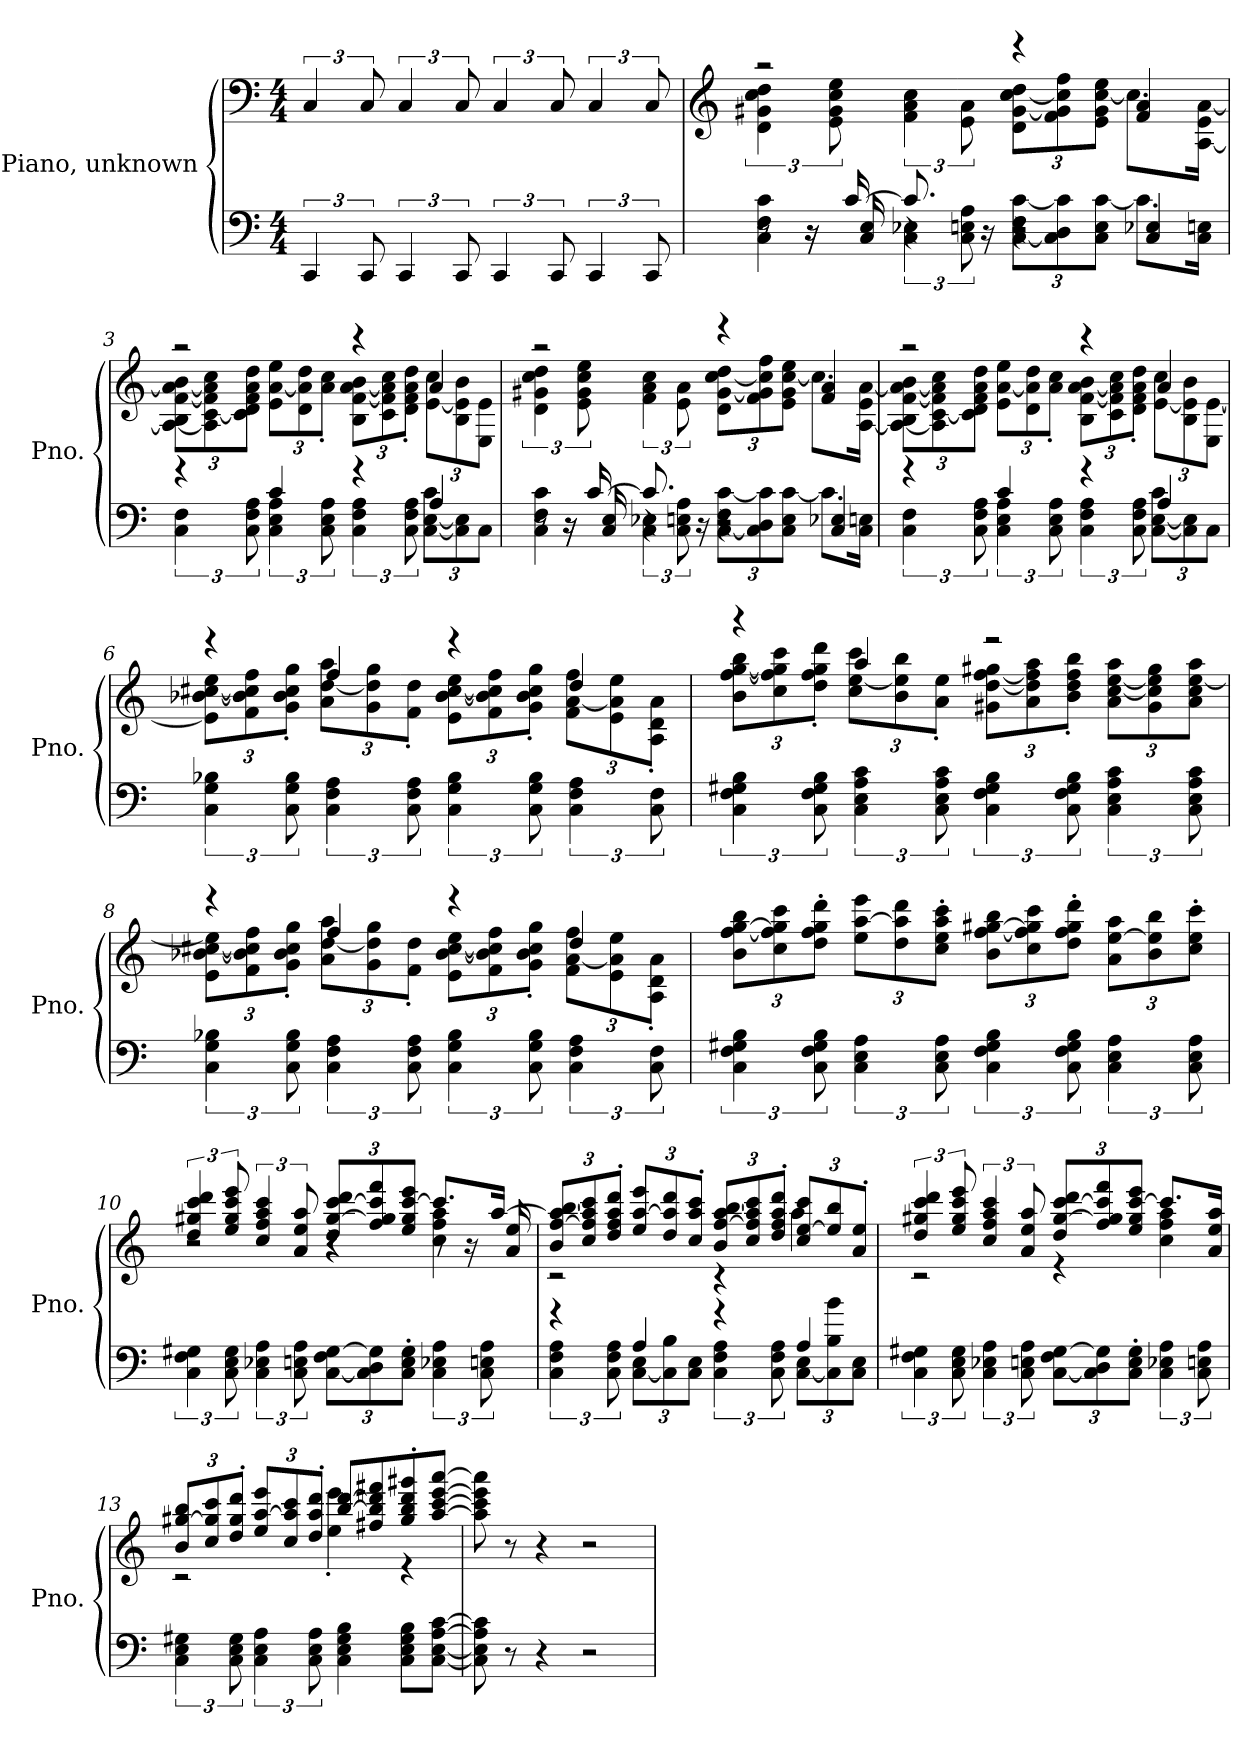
**kern	**kern
*part1	*part1
*staff2	*staff1
*I"Piano, unknown	*
*I'Pno.	*
*clefF4	*clefF4
*k[]	*k[]
*M4/4	*M4/4
*MM120	*MM120
=1	=1
6CC/	6C/
12CC/	12C/
6CC/	6C/
12CC/	12C/
6CC/	6C/
12CC/	12C/
6CC/	6C/
12CC/	12C/
=2	=2
*	*clefG2
*^	*^
*	*^	*	*
8r	4C\ 4F\ 4c\	8r	2r	6d\ 6g#X\ 6cc\ 6dd\
16r	.	16r	.	.
.	.	.	.	12e\ 12g#\ 12cc\ 12ee\
[16c/	.	16C/ 16E/	.	.
8.c/]	6C\ 6E-X\	4r	.	6f\ 6a\ 6cc\
.	12C\ 12En\ 12A\	.	.	12e\ 12a\
16r	.	.	.	.
*	*Xbrackettup	*	*	*Xbrackettup
2r	[12C\ 12F\ [12c\L	4r	4r	12d\ [12g#\ [12cc\ 12dd\L
.	12C\] 12D\ 12c\]	.	.	12f\ 12g#\] 12cc\] 12ff\
.	12C\ 12E\ [12c\J	.	.	12e\ 12g#\ [12cc\ 12ee\J
.	8.c\L]	4C/ 4E-X/	4f/ 4a/	8.cc\L]
.	16C\ 16En\Jk	.	.	[16A\ 16e\ [16a\Jk
*	*v	*v	*	*
!!LO:LB:g=z	!!
=3	=3	=3	=3
*	*brackettup	*	*
4r	6C\ 6F\	2r	12A\_ 12B\ [12f\ 12a\_ 12b\L
.	.	.	12A\] [12c\ 12f\] 12a\] 12cc\
.	12C\ 12F\ 12A\	.	12c\] 12d\ 12f\ 12a\ 12dd\J
4c/	6C\ 6E\ 6A\	.	12e\ [12a\ 12ee\L
.	.	.	12d\ 12a\] 12dd\
.	12C\ 12E\ 12A\	.	12a\' 12cc\'J
4r	6C\ 6F\ 6A\	4r	12B\ [12f\ [12a\ 12b\L
.	.	.	12c\ 12f\] 12a\] 12cc\
.	12C\ 12F\ 12A\	.	12d\' 12f\' 12a\' 12dd\'J
*	*Xbrackettup	*	*
4A/	[12C\ [12E\ 12c\L	4a/	[12e\ 12cc\L
.	12C\] 12E\]	.	12B\ 12e\] 12b\
.	12C\J	.	12E\ 12e\J
=4	=4	=4	=4
*	*^	*	*
*	*	*	*	*brackettup
8r	4C\ 4F\ 4c\	8r	2r	6d\ 6g#X\ 6cc\ 6dd\
16r	.	16r	.	.
.	.	.	.	12e\ 12g#\ 12cc\ 12ee\
[16c/	.	16C/ 16E/	.	.
*	*brackettup	*	*	*
8.c/]	6C\ 6E-X\	4r	.	6f\ 6a\ 6cc\
.	12C\ 12En\ 12A\	.	.	12e\ 12a\
16r	.	.	.	.
*	*Xbrackettup	*	*	*Xbrackettup
2r	[12C\ 12F\ [12c\L	4r	4r	12d\ [12g#\ [12cc\ 12dd\L
.	12C\] 12D\ 12c\]	.	.	12f\ 12g#\] 12cc\] 12ff\
.	12C\ 12E\ [12c\J	.	.	12e\ 12g#\ [12cc\ 12ee\J
.	8.c\L]	4C/ 4E-X/	4f/ 4a/	8.cc\L]
.	16C\ 16En\Jk	.	.	[16A\ 16e\ [16a\Jk
*	*v	*v	*	*
!!LO:LB:g=z	!!
=5	=5	=5	=5
*	*brackettup	*	*
4r	6C\ 6F\	2r	12A\_ 12B\ [12f\ 12a\_ 12b\L
.	.	.	12A\] [12c\ 12f\] 12a\] 12cc\
.	12C\ 12F\ 12A\	.	12c\] 12d\ 12f\ 12a\ 12dd\J
4c/	6C\ 6E\ 6A\	.	12e\ [12a\ 12ee\L
.	.	.	12d\ 12a\] 12dd\
.	12C\ 12E\ 12A\	.	12a\' 12cc\'J
4r	6C\ 6F\ 6A\	4r	12B\ [12f\ [12a\ 12b\L
.	.	.	12c\ 12f\] 12a\] 12cc\
.	12C\ 12F\ 12A\	.	12d\' 12f\' 12a\' 12dd\'J
*	*Xbrackettup	*	*
4A/	[12C\ [12E\ 12c\L	4a/	[12e\ 12cc\L
.	12C\] 12E\]	.	12B\ 12e\] 12b\
.	12C\J	.	12E\ [12e\J
*v	*v	*	*
=6	=6	=6
*brackettup	*	*
6C\ 6G\ 6B-X\	4r	12e\] [12b-X\ [12cc#X\ 12ee\L
.	.	12f\ 12b-\] 12cc#\] 12ff\
12C\ 12G\ 12B-\	.	12g\' 12b-\' 12cc#\' 12gg\'J
6C\ 6F\ 6A\	4ff/	12a\ [12dd\ 12aa\L
.	.	12g\ 12dd\] 12gg\
12C\ 12F\ 12A\	.	12f\' 12dd\'J
6C\ 6G\ 6B-\	4r	12e\ [12b-\ [12cc#\ 12ee\L
.	.	12f\ 12b-\] 12cc#\] 12ff\
12C\ 12G\ 12B-\	.	12g\' 12b-\' 12cc#\' 12gg\'J
6C\ 6F\ 6A\	4dd/	12f\ [12a\ 12ff\L
.	.	12e\ 12a\] 12ee\
12C\ 12F\	.	12A\' 12d\' 12a\'J
!!LO:LB:g=z	!!
=7	=7	=7
6C\ 6F\ 6G#X\ 6B\	4r	12b\ [12ff\ [12gg\ 12bb\L
.	.	12cc\ 12ff\] 12gg\] 12ccc\
12C\ 12F\ 12G#\ 12B\	.	12dd\' 12ff\' 12gg\' 12ddd\'J
6C\ 6E\ 6A\ 6c\	4aa/	12cc\ [12ee\ 12ccc\L
.	.	12b\ 12ee\] 12bb\
12C\ 12E\ 12A\ 12c\	.	12a\' 12ee\'J
6C\ 6F\ 6G#\ 6B\	2r	12g#X\ [12dd\ [12ff\ 12gg#X\L
.	.	12a\ 12dd\] 12ff\] 12aa\
12C\ 12F\ 12G#\ 12B\	.	12b\' 12dd\' 12ff\' 12bb\'J
6C\ 6E\ 6A\ 6c\	.	12a\ [12cc\ [12ee\ 12aa\L
.	.	12g#\ 12cc\] 12ee\] 12gg#\
12C\ 12E\ 12A\ 12c\	.	12a\ 12cc\ [12ee\ 12aa\J
=8	=8	=8
6C\ 6G\ 6B-X\	4r	12e\ [12b-X\ [12cc#X\ 12ee\]L
.	.	12f\ 12b-\] 12cc#\] 12ff\
12C\ 12G\ 12B-\	.	12g\' 12b-\' 12cc#\' 12gg\'J
6C\ 6F\ 6A\	4ff/	12a\ [12dd\ 12aa\L
.	.	12g\ 12dd\] 12gg\
12C\ 12F\ 12A\	.	12f\' 12dd\'J
6C\ 6G\ 6B-\	4r	12e\ [12b-\ [12cc#\ 12ee\L
.	.	12f\ 12b-\] 12cc#\] 12ff\
12C\ 12G\ 12B-\	.	12g\' 12b-\' 12cc#\' 12gg\'J
6C\ 6F\ 6A\	4dd/	12f\ [12a\ 12ff\L
.	.	12e\ 12a\] 12ee\
12C\ 12F\	.	12A\' 12d\' 12a\'J
*	*v	*v
!!LO:LB:g=z
=9	=9
6C\ 6F\ 6G#X\ 6B\	12b\ [12ff\ [12gg\ 12bb\L
.	12cc\ 12ff\] 12gg\] 12ccc\
12C\ 12F\ 12G#\ 12B\	12dd\' 12ff\' 12gg\' 12ddd\'J
6C\ 6E\ 6A\	12ee\ [12aa\ 12eee\L
.	12dd\ 12aa\] 12ddd\
12C\ 12E\ 12A\	12cc\' 12ee\' 12aa\' 12ccc\'J
6C\ 6F\ 6G#\ 6B\	12b\ [12ff\ [12gg#X\ 12bb\L
.	12cc\ 12ff\] 12gg#\] 12ccc\
12C\ 12F\ 12G#\ 12B\	12dd\' 12ff\' 12gg#\' 12ddd\'J
6C\ 6E\ 6A\	12a\ [12ee\ 12aa\L
.	12b\ 12ee\] 12bb\
12C\ 12E\ 12A\	12cc\' 12ee\' 12ccc\'J
=10	=10
*	*brackettup
*	*^
*	*	*^
6C\ 6F\ 6G#X\	6dd/ 6gg#X/ 6ccc/ 6ddd/	2r	2r
12C\ 12E\ 12G#\	12ee/ 12gg#/ 12ccc/ 12eee/	.	.
6C\ 6E-X\ 6A\	6cc/ 6ff/ 6aa/ 6ccc/	.	.
12C\ 12En\ 12A\	12a/ 12ee/ 12aa/	.	.
*Xbrackettup	*Xbrackettup	*	*
[12C\ 12F\ [12G#\L	12dd/ [12gg#/ [12ccc/ 12ddd/L	4r	4r
12C\] 12D\ 12G#\]	12ff/ 12gg#/] 12ccc/] 12fff/	.	.
12C\' 12E\' 12G#\'J	12ee/ 12gg#/ [12ccc/ 12eee/J	.	.
*brackettup	*	*	*
6C\ 6E-X\ 6A\	8.ccc/L]	4cc\ 4ff\ 4aa\	8r
.	.	.	16r
12C\ 12En\ 12A\	.	.	.
.	[16aa/Jk	.	16a/ 16ee/
*	*	*v	*v
!!LO:LB:g=z
=11	=11	=11
*^	*	*
4r	6C\ 6F\ 6A\	12b/ [12ff/ 12aa/_ 12bb/L	2r
.	.	12cc/ 12ff/] 12aa/] 12ccc/	.
.	12C\ 12F\ 12A\	12dd/' 12ff/' 12aa/' 12ddd/'J	.
*	*Xbrackettup	*	*
4A/	[12C\ 12E\L	12ee/ [12aa/ 12eee/L	.
.	12C\] 12B\	12dd/ 12aa/] 12ddd/	.
.	12C\ 12E\J	12cc/' 12aa/' 12ccc/'J	.
*	*brackettup	*	*
4r	6C\ 6F\ 6A\	12b/ [12ff/ [12aa/ 12bb/L	4r
.	.	12cc/ 12ff/] 12aa/] 12ccc/	.
.	12C\ 12F\ 12A\	12dd/' 12ff/' 12aa/' 12ddd/'J	.
*	*Xbrackettup	*	*
4A/	[12C\ 12E\L	12cc/ [12ee/ 12ccc/L	4aa\
.	12C\] 12B\ 12b\	12ee/] 12bb/	.
.	12C\ 12E\J	12a/' 12ee/'J	.
*v	*v	*	*
=12	=12	=12
*brackettup	*brackettup	*
6C\ 6F\ 6G#X\	6dd/ 6gg#X/ 6ccc/ 6ddd/	2r
12C\ 12E\ 12G#\	12ee/ 12gg#/ 12ccc/ 12eee/	.
6C\ 6E-X\ 6A\	6cc/ 6ff/ 6aa/ 6ccc/	.
12C\ 12En\ 12A\	12a/ 12ee/ 12aa/	.
*Xbrackettup	*Xbrackettup	*
[12C\ 12F\ [12G#\L	12dd/ [12gg#/ [12ccc/ 12ddd/L	4r
12C\] 12D\ 12G#\]	12ff/ 12gg#/] 12ccc/] 12fff/	.
12C\' 12E\' 12G#\'J	12ee/ 12gg#/ [12ccc/ 12eee/J	.
*brackettup	*	*
6C\ 6E-X\ 6A\	8.ccc/L]	4cc\ 4ff\ 4aa\
12C\ 12En\ 12A\	.	.
.	16a/ 16ee/ 16aa/Jk	.
!!LO:PB:g=z	!!
=13	=13	=13
6C\ 6E\ 6G#X\	12b/ [12gg#X/ 12bb/L	2r
.	12cc/ 12gg#/] 12ccc/	.
12C\ 12E\ 12G#\	12dd/' 12gg#/' 12ddd/'J	.
6C\ 6E\ 6A\	12ee/ [12aa/ 12eee/L	.
.	12cc/ 12aa/] 12ccc/	.
12C\ 12E\ 12A\	12dd/' 12aa/' 12ddd/'J	.
4C\ 4E\ 4G#\ 4B\	[8bb/ [8ddd/L	4ee\' 4eee\'
.	8ff#X/ 8bb/] 8ddd/] 8fff#X/	.
8C\ 8E\ 8G#\ 8B\L	8gg#/' 8bb/' 8ddd/' 8ggg#X/'	4r
[8C\ [8E\ [8A\ [8c\J	[8aa/ [8ccc/ [8eee/ [8aaa/J	.
*	*v	*v
=14	=14
8C\] 8E\] 8A\] 8c\]	8aa\] 8ccc\] 8eee\] 8aaa\]
8r	8r
4r	4r
2r	2r
=	=
*-	*-
